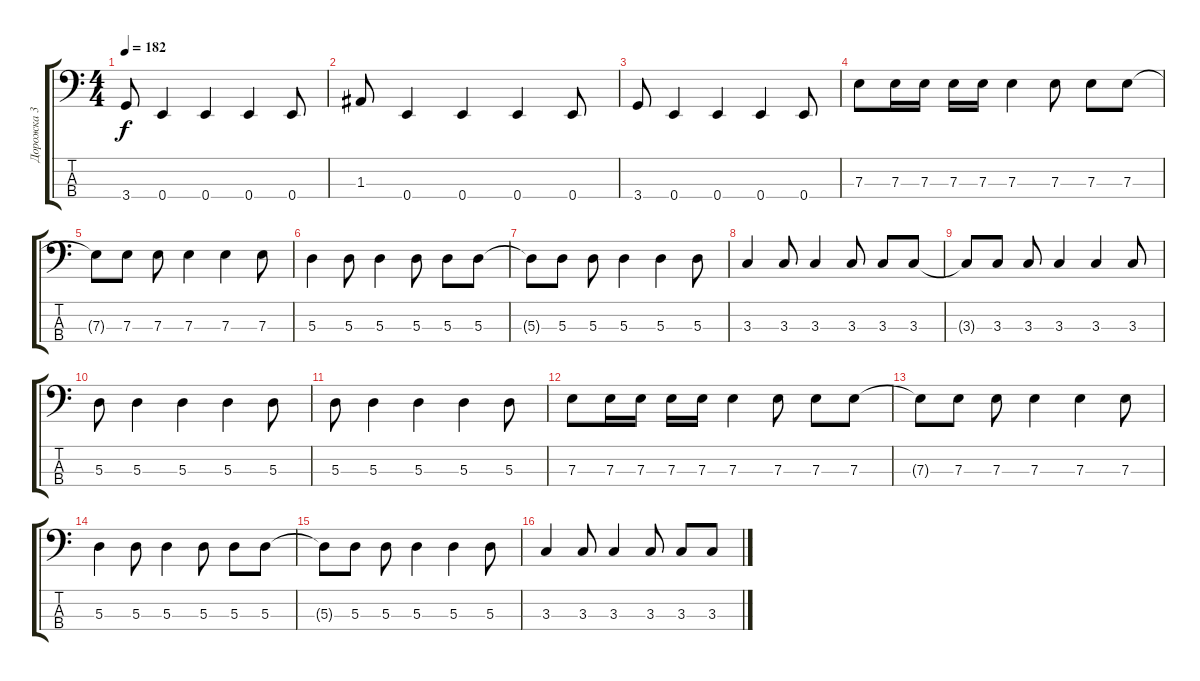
\track ("Дорожка 3" "Дорожка 3") {instrument electricbasspick}
\staff {score tabs}
\tuning (G2 D2 A1 E1) {hide}
\ts (4 4)
\tempo 182
\clef f4
\ks c
3.4.8{dy f} 0.4.4 0.4.4 0.4.4 0.4.8 |
1.3.8 0.4.4 0.4.4 0.4.4 0.4.8 |
3.4.8 0.4.4 0.4.4 0.4.4 0.4.8 |
7.3.8 7.3.16 7.3.16 7.3.16 7.3.16 7.3.4 7.3.8 7.3.8 7.3.8 |
7.3{t}.8 7.3.8 7.3.8 7.3.4 7.3.4 7.3.8 |
5.3.4 5.3.8 5.3.4 5.3.8 5.3.8 5.3.8 |
5.3{t}.8 5.3.8 5.3.8 5.3.4 5.3.4 5.3.8 |
3.3.4 3.3.8 3.3.4 3.3.8 3.3.8 3.3.8 |
3.3{t}.8 3.3.8 3.3.8 3.3.4 3.3.4 3.3.8 |
5.3.8 5.3.4 5.3.4 5.3.4 5.3.8 |
5.3.8 5.3.4 5.3.4 5.3.4 5.3.8 |
7.3.8 7.3.16 7.3.16 7.3.16 7.3.16 7.3.4 7.3.8 7.3.8 7.3.8 |
7.3{t}.8 7.3.8 7.3.8 7.3.4 7.3.4 7.3.8 |
5.3.4 5.3.8 5.3.4 5.3.8 5.3.8 5.3.8 |
5.3{t}.8 5.3.8 5.3.8 5.3.4 5.3.4 5.3.8 |
3.3.4 3.3.8 3.3.4 3.3.8 3.3.8 3.3.8
